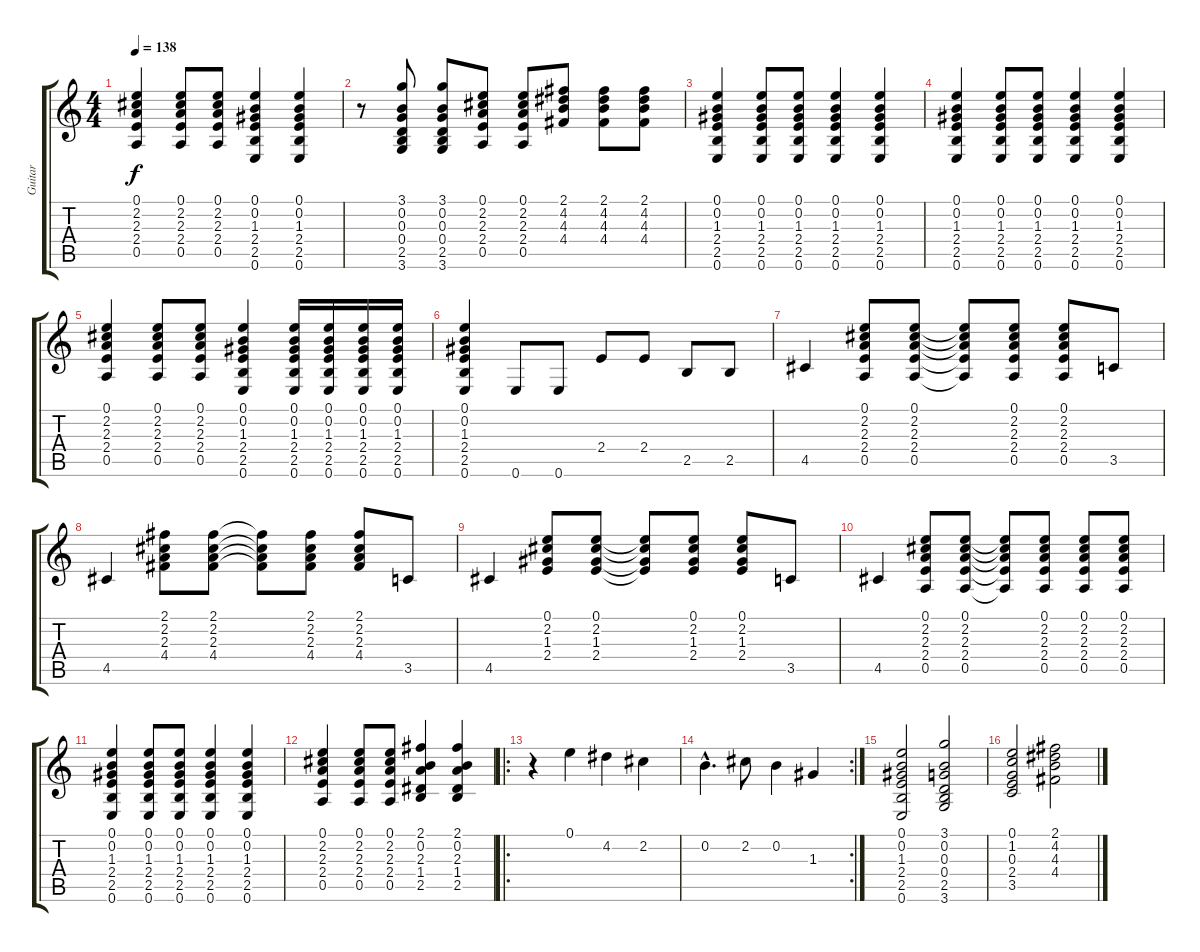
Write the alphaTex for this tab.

\track ("Guitar" "Guitar") {instrument acousticguitarsteel}
\staff {score tabs}
\tuning (E4 B3 G3 D3 A2 E2) {hide}
\ts (4 4)
\tempo 138
\clef g2
\ks c
(0.1 2.2 2.3 2.4 0.5).4{dy f} (0.1 2.2 2.3 2.4 0.5).8 (0.1 2.2 2.3 2.4 0.5).8 (0.1 0.2 1.3 2.4 2.5 0.6).4 (0.1 0.2 1.3 2.4 2.5 0.6).4 |
r.8 (3.1 0.2 0.3 0.4 2.5 3.6).8 (3.1 0.2 0.3 0.4 2.5 3.6).8 (0.1 2.2 2.3 2.4 0.5).8 (0.1 2.2 2.3 2.4 0.5).8 (2.1 4.2 4.3 4.4).8 (2.1 4.2 4.3 4.4).8 (2.1 4.2 4.3 4.4).8 |
(0.1 0.2 1.3 2.4 2.5 0.6).4 (0.1 0.2 1.3 2.4 2.5 0.6).8 (0.1 0.2 1.3 2.4 2.5 0.6).8 (0.1 0.2 1.3 2.4 2.5 0.6).4 (0.1 0.2 1.3 2.4 2.5 0.6).4 |
(0.1 0.2 1.3 2.4 2.5 0.6).4 (0.1 0.2 1.3 2.4 2.5 0.6).8 (0.1 0.2 1.3 2.4 2.5 0.6).8 (0.1 0.2 1.3 2.4 2.5 0.6).4 (0.1 0.2 1.3 2.4 2.5 0.6).4 |
(0.1 2.2 2.3 2.4 0.5).4 (0.1 2.2 2.3 2.4 0.5).8 (0.1 2.2 2.3 2.4 0.5).8 (0.1 0.2 1.3 2.4 2.5 0.6).4 (0.1 0.2 1.3 2.4 2.5 0.6).16 (0.1 0.2 1.3 2.4 2.5 0.6).16 (0.1 0.2 1.3 2.4 2.5 0.6).16 (0.1 0.2 1.3 2.4 2.5 0.6).16 |
(0.1 0.2 1.3 2.4 2.5 0.6).4 0.6.8 0.6.8 2.4.8 2.4.8 2.5.8 2.5.8 |
4.5.4 (0.1 2.2 2.3 2.4 0.5).8 (0.1 2.2 2.3 2.4 0.5).8 (0.1{t} 2.2{t} 2.3{t} 2.4{t} 0.5{t}).8 (0.1 2.2 2.3 2.4 0.5).8 (0.1 2.2 2.3 2.4 0.5).8 3.5.8 |
4.5.4 (2.1 2.2 2.3 4.4).8 (2.1 2.2 2.3 4.4).8 (2.1{t} 2.2{t} 2.3{t} 4.4{t}).8 (2.1 2.2 2.3 4.4).8 (2.1 2.2 2.3 4.4).8 3.5.8 |
4.5.4 (0.1 2.2 1.3 2.4).8 (0.1 2.2 1.3 2.4).8 (0.1{t} 2.2{t} 1.3{t} 2.4{t}).8 (0.1 2.2 1.3 2.4).8 (0.1 2.2 1.3 2.4).8 3.5.8 |
4.5.4 (0.1 2.2 2.3 2.4 0.5).8 (0.1 2.2 2.3 2.4 0.5).8 (0.1{t} 2.2{t} 2.3{t} 2.4{t} 0.5{t}).8 (0.1 2.2 2.3 2.4 0.5).8 (0.1 2.2 2.3 2.4 0.5).8 (0.1 2.2 2.3 2.4 0.5).8 |
(0.1 0.2 1.3 2.4 2.5 0.6).4 (0.1 0.2 1.3 2.4 2.5 0.6).8 (0.1 0.2 1.3 2.4 2.5 0.6).8 (0.1 0.2 1.3 2.4 2.5 0.6).4 (0.1 0.2 1.3 2.4 2.5 0.6).4 |
(0.1 2.2 2.3 2.4 0.5).4 (0.1 2.2 2.3 2.4 0.5).8 (0.1 2.2 2.3 2.4 0.5).8 (2.1 0.2 2.3 1.4 2.5).4 (2.1 0.2 2.3 1.4 2.5).4 |
\ro
r.4 0.1.4 4.2.4 2.2.4 |
\rc 2
0.2{hac}.4{d} 2.2.8 0.2.4 1.3.4 |
(0.1 0.2 1.3 2.4 2.5 0.6).2 (3.1 0.2 0.3 0.4 2.5 3.6).2 |
(0.1 1.2 0.3 2.4 3.5).2 (2.1 4.2 4.3 4.4).2
